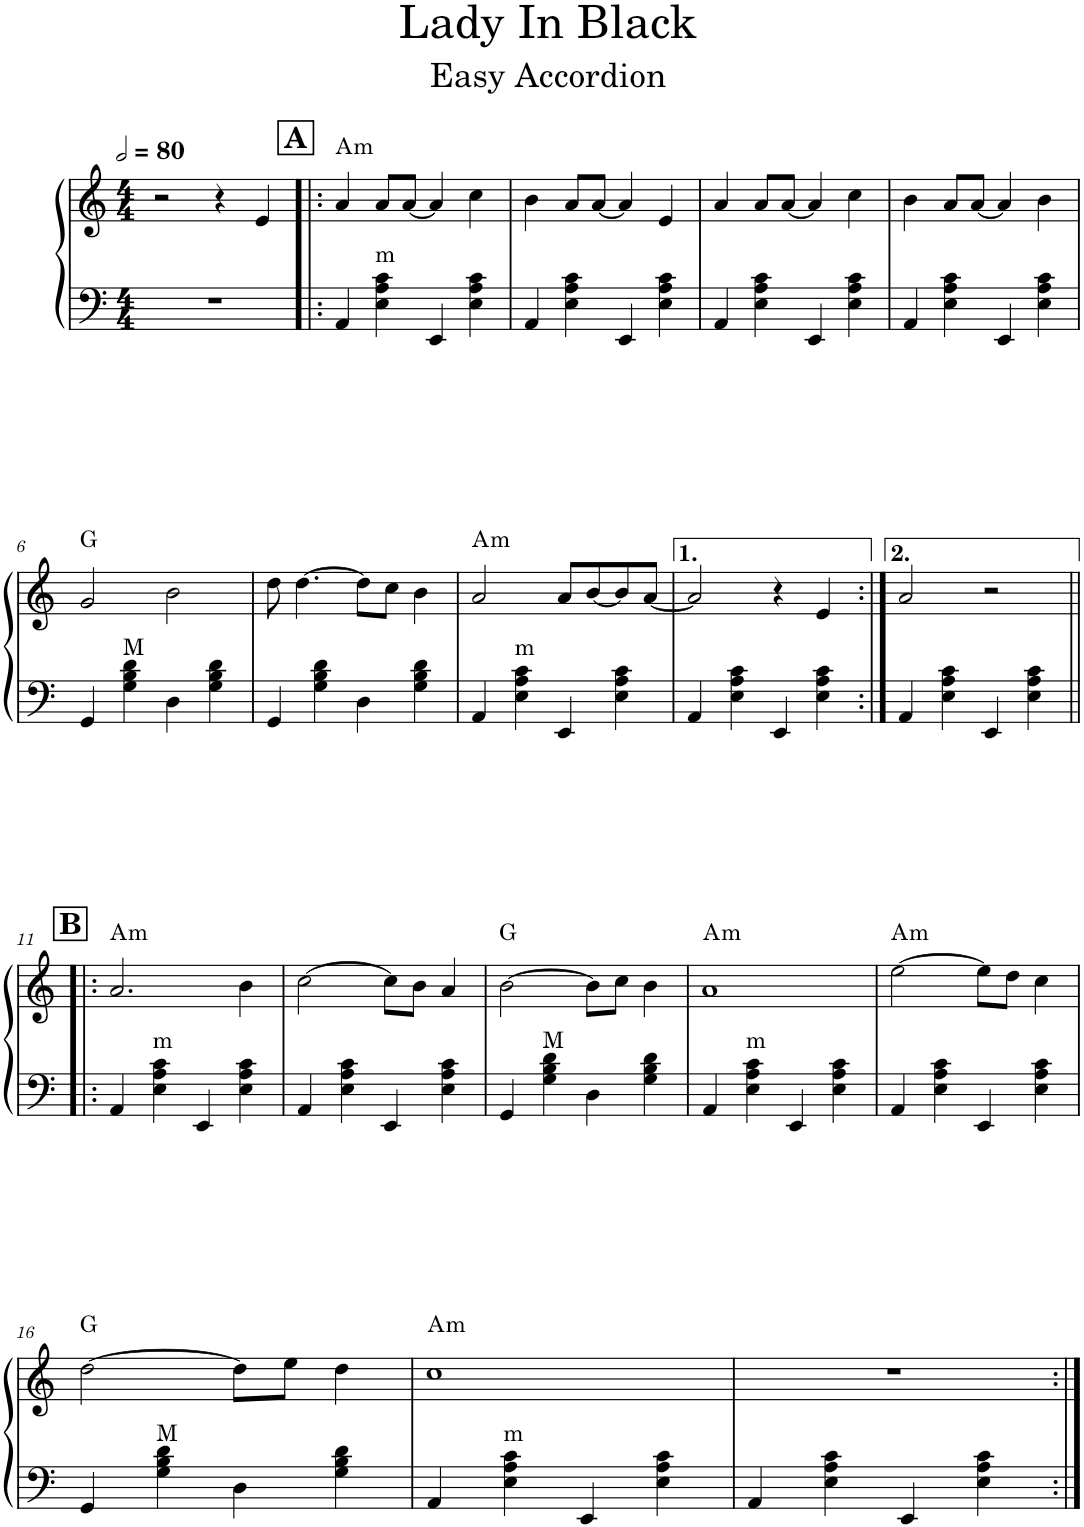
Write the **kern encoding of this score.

**kern	**kern	**harte
*part1	*part1	*part1
*staff2	*staff1	*
*I"Accordion	*	*
*I'Acc.	*	*
*clefF4	*clefG2	*
*k[]	*k[]	*
*M4/4	*M4/4	*
*MM160	*MM160	*
=1	=1	=1
1r	2r	.
.	4r	.
.	4e/	.
!!LO:REH:place=s1:a:B:cj:fs=14:t=A
=2!|:	=2!|:	=2!|:
!	!	!LO:H:kt=m
4AA/	4a/	A:min
!	!	!LO:H:kt=m
4E\ 4A\ 4c\	8a/L	N
.	[8a/J	.
4EE/	4a/]	.
4E\ 4A\ 4c\	4cc\	.
=3	=3	=3
4AA/	4b\	.
4E\ 4A\ 4c\	8a/L	.
.	[8a/J	.
4EE/	4a/]	.
4E\ 4A\ 4c\	4e/	.
=4	=4	=4
4AA/	4a/	.
4E\ 4A\ 4c\	8a/L	.
.	[8a/J	.
4EE/	4a/]	.
4E\ 4A\ 4c\	4cc\	.
=5	=5	=5
4AA/	4b\	.
4E\ 4A\ 4c\	8a/L	.
.	[8a/J	.
4EE/	4a/]	.
4E\ 4A\ 4c\	4b\	.
!!LO:LB:g=z
=6	=6	=6
*	*^	*
4GG/	2g/	4ryy	G:maj
!	!	!	!LO:H:kt=M
4G\ 4B\ 4d\	.	2.ryy	N
4D\	2b\	.	.
4G\ 4B\ 4d\	.	.	.
*	*v	*v	*
=7	=7	=7
4GG/	8dd\	.
.	[4.dd\	.
4G\ 4B\ 4d\	.	.
4D\	8dd\L]	.
.	8cc\J	.
4G\ 4B\ 4d\	4b\	.
=8	=8	=8
!	!	!LO:H:kt=m
*	*^	*
4AA/	2a/	4ryy	A:min
!	!	!	!LO:H:kt=m
4E\ 4A\ 4c\	.	2.ryy	N
4EE/	8a/L	.	.
.	[8b/	.	.
4E\ 4A\ 4c\	8b/]	.	.
.	[8a/J	.	.
*	*v	*v	*
=9	=9	=9
4AA/	2a/]	.
4E\ 4A\ 4c\	.	.
4EE/	4r	.
4E\ 4A\ 4c\	4e/	.
=10:|!	=10:|!	=10:|!
4AA/	2a/	.
4E\ 4A\ 4c\	.	.
4EE/	2r	.
4E\ 4A\ 4c\	.	.
!!LO:LB:g=z
!!LO:REH:place=s1:a:B:cj:fs=14:t=B
=11!|:	=11!|:	=11!|:
!	!	!LO:H:kt=m
*	*^	*
4AA/	2.a/	4ryy	A:min
!	!	!	!LO:H:kt=m
4E\ 4A\ 4c\	.	2.ryy	N
4EE/	.	.	.
4E\ 4A\ 4c\	4b\	.	.
*	*v	*v	*
=12	=12	=12
4AA/	[2cc\	.
4E\ 4A\ 4c\	.	.
4EE/	8cc\L]	.
.	8b\J	.
4E\ 4A\ 4c\	4a/	.
=13	=13	=13
*	*^	*
4GG/	[2b\	4ryy	G:maj
!	!	!	!LO:H:kt=M
4G\ 4B\ 4d\	.	2.ryy	N
4D\	8b\L]	.	.
.	8cc\J	.	.
4G\ 4B\ 4d\	4b\	.	.
=14	=14	=14	=14
!	!	!	!LO:H:kt=m
4AA/	1a	4ryy	A:min
!	!	!	!LO:H:kt=m
4E\ 4A\ 4c\	.	2.ryy	N
4EE/	.	.	.
4E\ 4A\ 4c\	.	.	.
=15	=15	=15	=15
!	!	!	!LO:H:kt=m
*	*v	*v	*
4AA/	[2ee\	A:min
4E\ 4A\ 4c\	.	.
4EE/	8ee\L]	.
.	8dd\J	.
4E\ 4A\ 4c\	4cc\	.
!!LO:LB:g=z
=16	=16	=16
*	*^	*
4GG/	[2dd\	4ryy	G:maj
!	!	!	!LO:H:kt=M
4G\ 4B\ 4d\	.	2.ryy	N
4D\	8dd\L]	.	.
.	8ee\J	.	.
4G\ 4B\ 4d\	4dd\	.	.
=17	=17	=17	=17
!	!	!	!LO:H:kt=m
4AA/	1cc	4ryy	A:min
!	!	!	!LO:H:kt=m
4E\ 4A\ 4c\	.	2.ryy	N
4EE/	.	.	.
4E\ 4A\ 4c\	.	.	.
*	*v	*v	*
=18	=18	=18
4AA/	1r	.
4E\ 4A\ 4c\	.	.
4EE/	.	.
4E\ 4A\ 4c\	.	.
=:|!	=:|!	=:|!
*-	*-	*-
